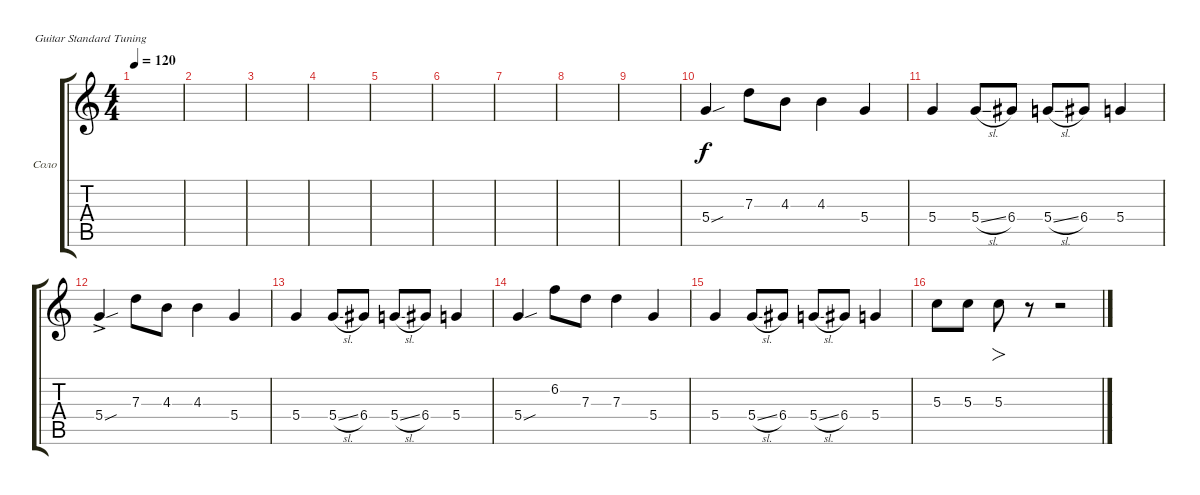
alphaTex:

\defaultSystemsLayout 4
\bracketExtendMode groupsimilarinstruments
\firstSystemTrackNameOrientation horizontal
\otherSystemsTrackNameOrientation horizontal
\track ("Электрическая гитара (Соло)" "Соло") {instrument overdrivenguitar}
\staff {score tabs}
\tuning (E4 B3 G3 D3 A2 E2)
\ts (4 4)
\tempo 120
\clef g2
\ks c
|
|
|
|
|
|
|
|
|
5.4{sou}.4 7.3.8 4.3.8 4.3.4 5.4.4 |
5.4.4 5.4{sl}.8 6.4.8 5.4{sl}.8 6.4.8 5.4.4 |
5.4{sou ac}.4 7.3.8 4.3.8 4.3.4 5.4.4 |
5.4.4 5.4{sl}.8 6.4.8 5.4{sl}.8 6.4.8 5.4.4 |
5.4{sou}.4 6.2.8 7.3.8 7.3.4 5.4.4 |
5.4.4 5.4{sl}.8 6.4.8 5.4{sl}.8 6.4.8 5.4.4 |
5.3.8 5.3.8 5.3.8{fo} r.8 r.2
